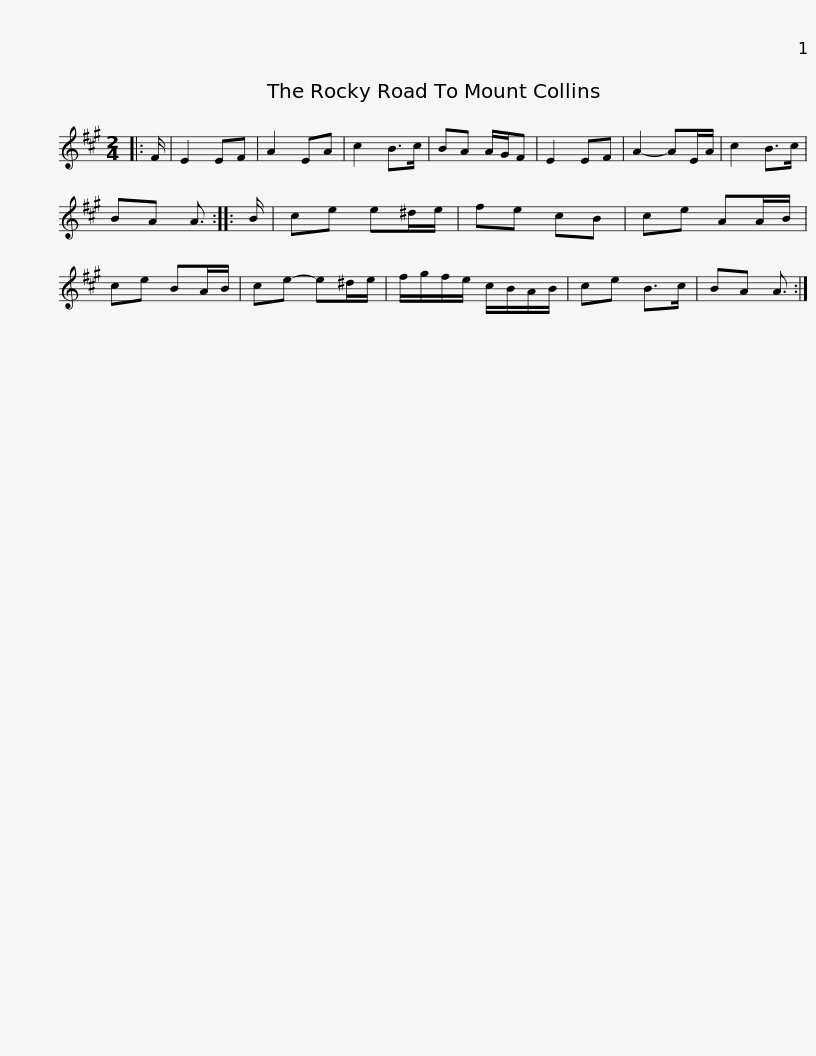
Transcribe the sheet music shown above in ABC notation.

X:1
L:1/8
M:2/4
I:linebreak $
K:A
V:1 treble
V:1
|: F/ | E2 EF | A2 EA | c2 B>c | BA A/G/F | %5
 E2 EF | A2- AE/A/ | c2 B>c | BA A3/2 :: B/ | %10
 ce e^d/e/ |$ fe cB | ce AA/B/ | ce BA/B/ | ce- e^d/e/ | %15
 f/g/f/e/ c/B/A/B/ | ce B>c | BA A3/2 :| %18
